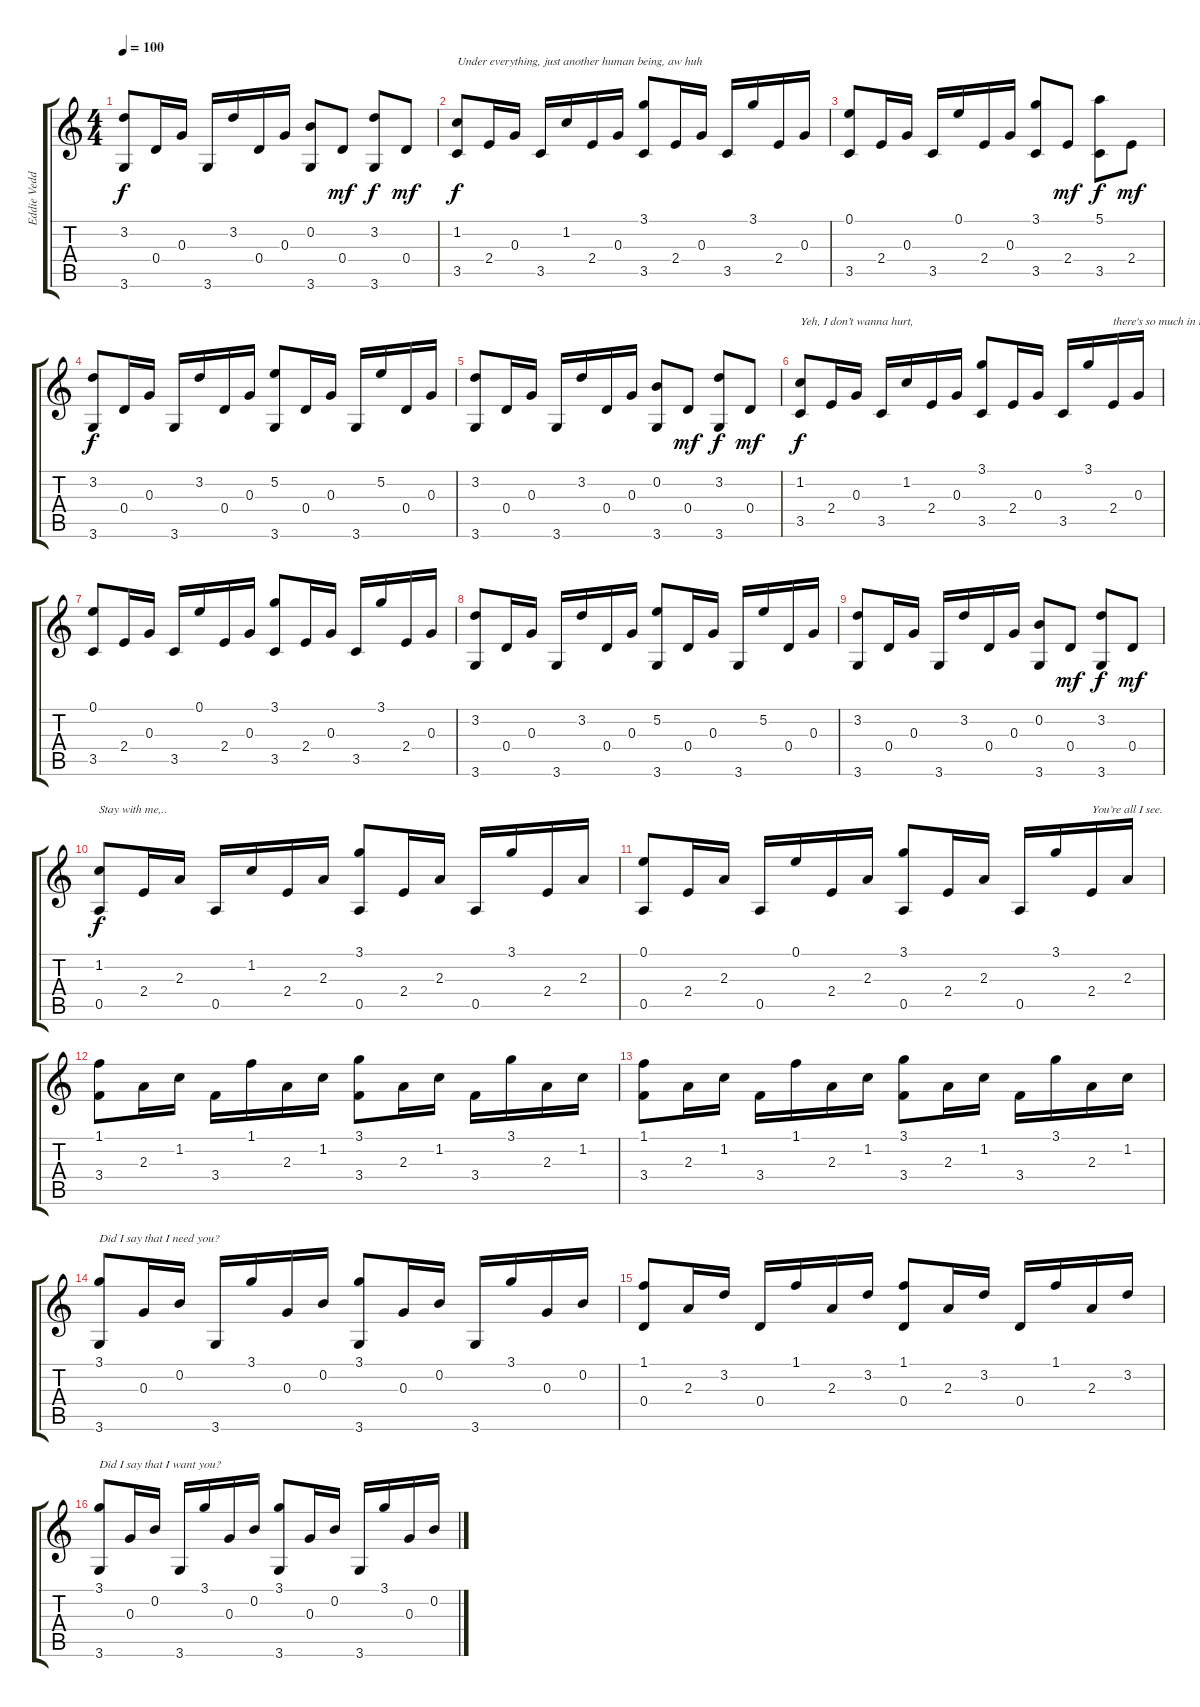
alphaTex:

\track ("Eddie Vedder" "Eddie Vedd") {instrument acousticguitarnylon}
\staff {score tabs}
\tuning (E4 B3 G3 D3 A2 E2) {hide}
\ts (4 4)
\tempo 100
\clef g2
\ks c
(3.2 3.6).8{dy f} 0.4.16 0.3.16 3.6.16 3.2.16 0.4.16 0.3.16 (0.2 3.6).8 0.4.8{dy mf} (3.2 3.6).8{dy f} 0.4.8{dy mf} |
(1.2 3.5).8{txt "Under everything, just another human being, aw huh" dy f} 2.4.16 0.3.16 3.5.16 1.2.16 2.4.16 0.3.16 (3.1 3.5).8 2.4.16 0.3.16 3.5.16 3.1.16 2.4.16 0.3.16 |
(0.1 3.5).8 2.4.16 0.3.16 3.5.16 0.1.16 2.4.16 0.3.16 (3.1 3.5).8 2.4.8{dy mf} (5.1 3.5).8{dy f} 2.4.8{dy mf} |
(3.2 3.6).8{dy f} 0.4.16 0.3.16 3.6.16 3.2.16 0.4.16 0.3.16 (5.2 3.6).8 0.4.16 0.3.16 3.6.16 5.2.16 0.4.16 0.3.16 |
(3.2 3.6).8 0.4.16 0.3.16 3.6.16 3.2.16 0.4.16 0.3.16 (0.2 3.6).8 0.4.8{dy mf} (3.2 3.6).8{dy f} 0.4.8{dy mf} |
(1.2 3.5).8{txt "Yeh, I don’t wanna hurt," dy f} 2.4.16 0.3.16 3.5.16 1.2.16 2.4.16 0.3.16 (3.1 3.5).8 2.4.16 0.3.16 3.5.16 3.1.16 2.4.16{txt "there's so much in this world to make me bleed"} 0.3.16 |
(0.1 3.5).8 2.4.16 0.3.16 3.5.16 0.1.16 2.4.16 0.3.16 (3.1 3.5).8 2.4.16 0.3.16 3.5.16 3.1.16 2.4.16 0.3.16 |
(3.2 3.6).8 0.4.16 0.3.16 3.6.16 3.2.16 0.4.16 0.3.16 (5.2 3.6).8 0.4.16 0.3.16 3.6.16 5.2.16 0.4.16 0.3.16 |
(3.2 3.6).8 0.4.16 0.3.16 3.6.16 3.2.16 0.4.16 0.3.16 (0.2 3.6).8 0.4.8{dy mf} (3.2 3.6).8{dy f} 0.4.8{dy mf} |
(1.2 0.5).8{txt "Stay with me,.." dy f} 2.4.16 2.3.16 0.5.16 1.2.16 2.4.16 2.3.16 (3.1 0.5).8 2.4.16 2.3.16 0.5.16 3.1.16 2.4.16 2.3.16 |
(0.1 0.5).8 2.4.16 2.3.16 0.5.16 0.1.16 2.4.16 2.3.16 (3.1 0.5).8 2.4.16 2.3.16 0.5.16 3.1.16 2.4.16{txt "You’re all I see."} 2.3.16 |
(1.1 3.4).8 2.3.16 1.2.16 3.4.16 1.1.16 2.3.16 1.2.16 (3.1 3.4).8 2.3.16 1.2.16 3.4.16 3.1.16 2.3.16 1.2.16 |
(1.1 3.4).8 2.3.16 1.2.16 3.4.16 1.1.16 2.3.16 1.2.16 (3.1 3.4).8 2.3.16 1.2.16 3.4.16 3.1.16 2.3.16 1.2.16 |
(3.1 3.6).8{txt "Did I say that I need you?"} 0.3.16 0.2.16 3.6.16 3.1.16 0.3.16 0.2.16 (3.1 3.6).8 0.3.16 0.2.16 3.6.16 3.1.16 0.3.16 0.2.16 |
(1.1 0.4).8 2.3.16 3.2.16 0.4.16 1.1.16 2.3.16 3.2.16 (1.1 0.4).8 2.3.16 3.2.16 0.4.16 1.1.16 2.3.16 3.2.16 |
(3.1 3.6).8{txt "Did I say that I want you?"} 0.3.16 0.2.16 3.6.16 3.1.16 0.3.16 0.2.16 (3.1 3.6).8 0.3.16 0.2.16 3.6.16 3.1.16 0.3.16 0.2.16
